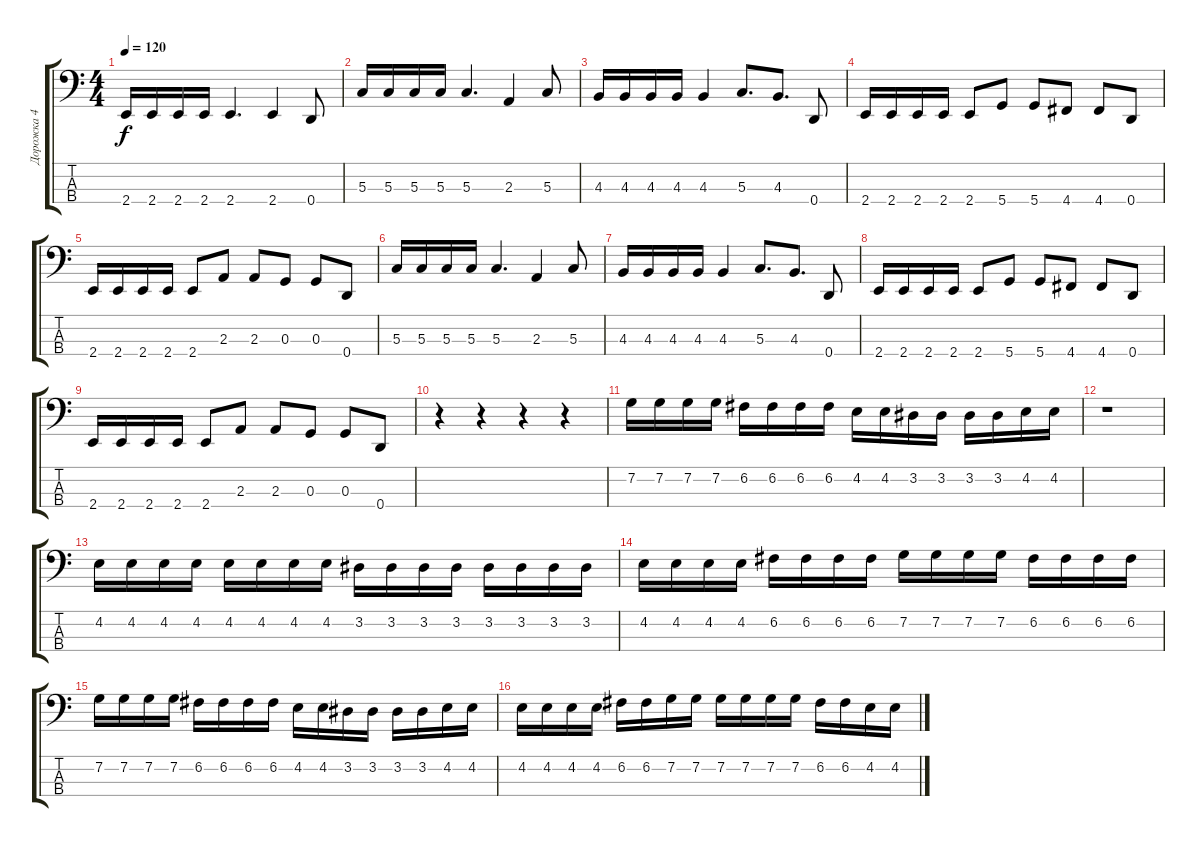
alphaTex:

\track ("Дорожка 4" "Дорожка 4") {instrument electricbasspick}
\staff {score tabs}
\tuning (F2 C2 G1 D1) {hide}
\ts (4 4)
\tempo 120
\clef f4
\ks c
2.4.16{dy f} 2.4.16 2.4.16 2.4.16 2.4.4{d} 2.4.4 0.4.8 |
5.3.16 5.3.16 5.3.16 5.3.16 5.3.4{d} 2.3.4 5.3.8 |
4.3.16 4.3.16 4.3.16 4.3.16 4.3.4 5.3.8{d} 4.3.8{d} 0.4.8 |
2.4.16 2.4.16 2.4.16 2.4.16 2.4.8 5.4.8 5.4.8 4.4.8 4.4.8 0.4.8 |
2.4.16 2.4.16 2.4.16 2.4.16 2.4.8 2.3.8 2.3.8 0.3.8 0.3.8 0.4.8 |
5.3.16 5.3.16 5.3.16 5.3.16 5.3.4{d} 2.3.4 5.3.8 |
4.3.16 4.3.16 4.3.16 4.3.16 4.3.4 5.3.8{d} 4.3.8{d} 0.4.8 |
2.4.16 2.4.16 2.4.16 2.4.16 2.4.8 5.4.8 5.4.8 4.4.8 4.4.8 0.4.8 |
2.4.16 2.4.16 2.4.16 2.4.16 2.4.8 2.3.8 2.3.8 0.3.8 0.3.8 0.4.8 |
r.4 r.4 r.4 r.4 |
7.2.16 7.2.16 7.2.16 7.2.16 6.2.16 6.2.16 6.2.16 6.2.16 4.2.16 4.2.16 3.2.16 3.2.16 3.2.16 3.2.16 4.2.16 4.2.16 |
r.1 |
4.2.16 4.2.16 4.2.16 4.2.16 4.2.16 4.2.16 4.2.16 4.2.16 3.2.16 3.2.16 3.2.16 3.2.16 3.2.16 3.2.16 3.2.16 3.2.16 |
4.2.16 4.2.16 4.2.16 4.2.16 6.2.16 6.2.16 6.2.16 6.2.16 7.2.16 7.2.16 7.2.16 7.2.16 6.2.16 6.2.16 6.2.16 6.2.16 |
7.2.16 7.2.16 7.2.16 7.2.16 6.2.16 6.2.16 6.2.16 6.2.16 4.2.16 4.2.16 3.2.16 3.2.16 3.2.16 3.2.16 4.2.16 4.2.16 |
4.2.16 4.2.16 4.2.16 4.2.16 6.2.16 6.2.16 7.2.16 7.2.16 7.2.16 7.2.16 7.2.16 7.2.16 6.2.16 6.2.16 4.2.16 4.2.16
